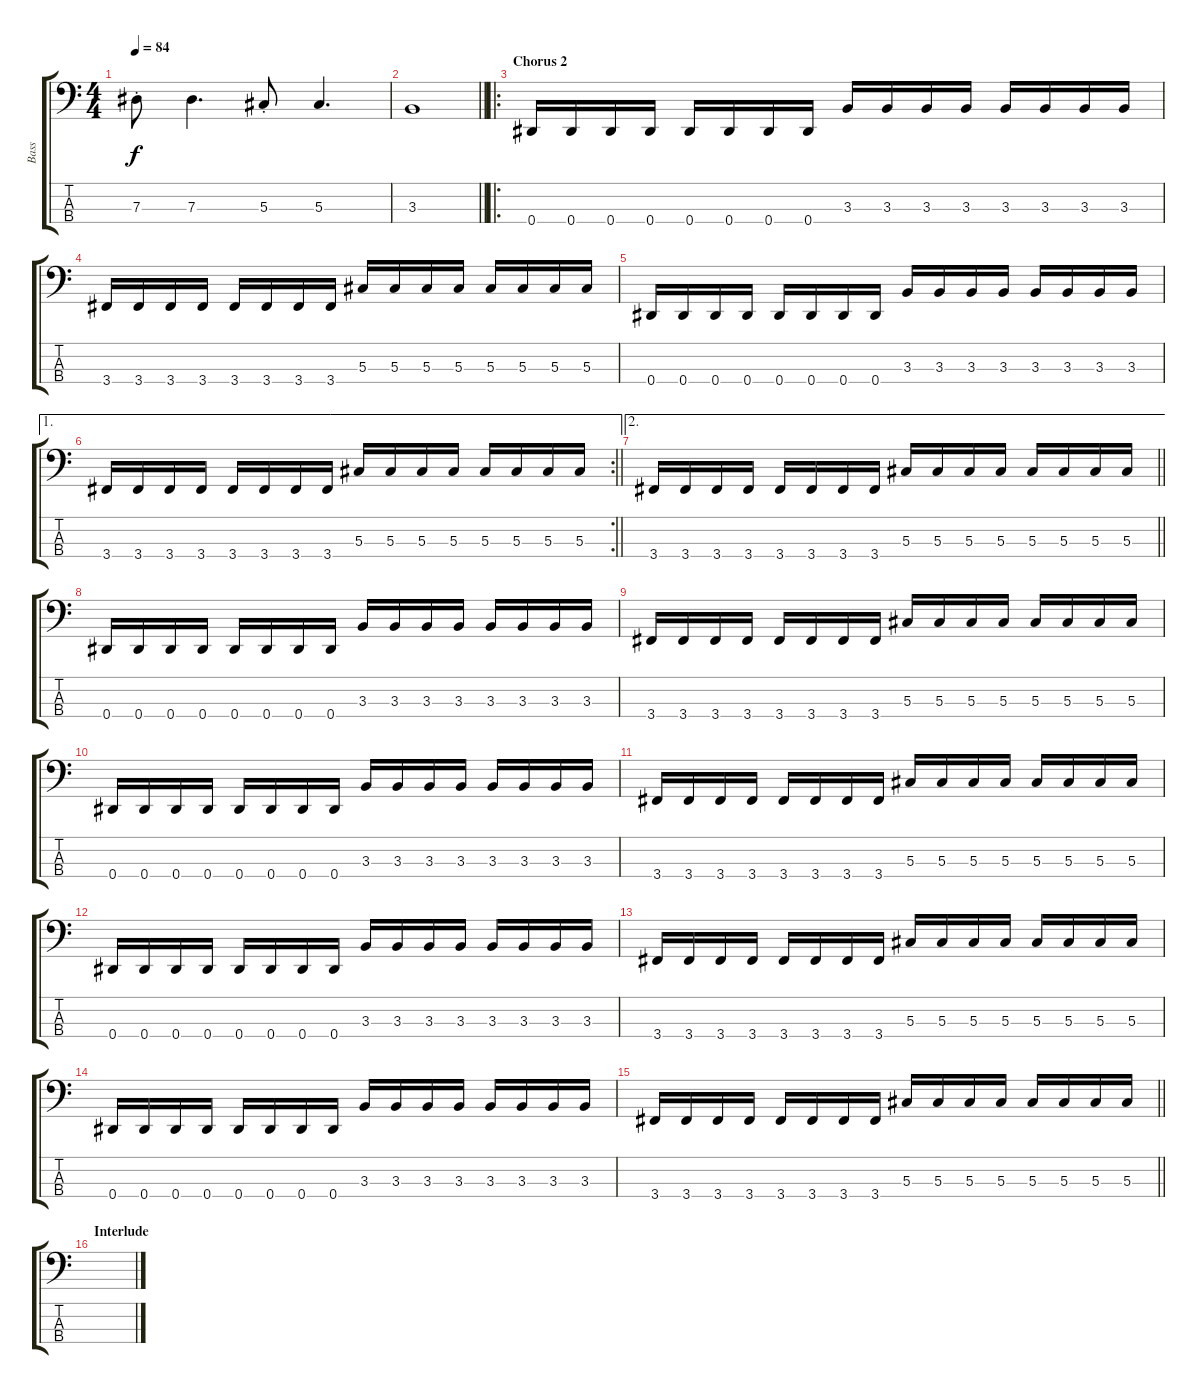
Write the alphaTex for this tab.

\track ("Bass" "Bass") {instrument electricbassfinger}
\staff {score tabs}
\tuning (Gb2 Db2 Ab1 Eb1) {hide}
\ts (4 4)
\tempo 84
\clef f4
\ks c
7.3{st}.8{dy f} 7.3.4{d} 5.3{st}.8 5.3.4{d} |
\barLineRight lightlight
3.3.1 |
\ro
\section ("" "Chorus 2")
0.4.16 0.4.16 0.4.16 0.4.16 0.4.16 0.4.16 0.4.16 0.4.16 3.3.16 3.3.16 3.3.16 3.3.16 3.3.16 3.3.16 3.3.16 3.3.16 |
3.4.16 3.4.16 3.4.16 3.4.16 3.4.16 3.4.16 3.4.16 3.4.16 5.3.16 5.3.16 5.3.16 5.3.16 5.3.16 5.3.16 5.3.16 5.3.16 |
0.4.16 0.4.16 0.4.16 0.4.16 0.4.16 0.4.16 0.4.16 0.4.16 3.3.16 3.3.16 3.3.16 3.3.16 3.3.16 3.3.16 3.3.16 3.3.16 |
\ae 1
\rc 2
\barLineRight lightlight
3.4.16 3.4.16 3.4.16 3.4.16 3.4.16 3.4.16 3.4.16 3.4.16 5.3.16 5.3.16 5.3.16 5.3.16 5.3.16 5.3.16 5.3.16 5.3.16 |
\ae 2
\barLineRight lightlight
3.4.16 3.4.16 3.4.16 3.4.16 3.4.16 3.4.16 3.4.16 3.4.16 5.3.16 5.3.16 5.3.16 5.3.16 5.3.16 5.3.16 5.3.16 5.3.16 |
0.4.16 0.4.16 0.4.16 0.4.16 0.4.16 0.4.16 0.4.16 0.4.16 3.3.16 3.3.16 3.3.16 3.3.16 3.3.16 3.3.16 3.3.16 3.3.16 |
3.4.16 3.4.16 3.4.16 3.4.16 3.4.16 3.4.16 3.4.16 3.4.16 5.3.16 5.3.16 5.3.16 5.3.16 5.3.16 5.3.16 5.3.16 5.3.16 |
0.4.16 0.4.16 0.4.16 0.4.16 0.4.16 0.4.16 0.4.16 0.4.16 3.3.16 3.3.16 3.3.16 3.3.16 3.3.16 3.3.16 3.3.16 3.3.16 |
3.4.16 3.4.16 3.4.16 3.4.16 3.4.16 3.4.16 3.4.16 3.4.16 5.3.16 5.3.16 5.3.16 5.3.16 5.3.16 5.3.16 5.3.16 5.3.16 |
0.4.16 0.4.16 0.4.16 0.4.16 0.4.16 0.4.16 0.4.16 0.4.16 3.3.16 3.3.16 3.3.16 3.3.16 3.3.16 3.3.16 3.3.16 3.3.16 |
3.4.16 3.4.16 3.4.16 3.4.16 3.4.16 3.4.16 3.4.16 3.4.16 5.3.16 5.3.16 5.3.16 5.3.16 5.3.16 5.3.16 5.3.16 5.3.16 |
0.4.16 0.4.16 0.4.16 0.4.16 0.4.16 0.4.16 0.4.16 0.4.16 3.3.16 3.3.16 3.3.16 3.3.16 3.3.16 3.3.16 3.3.16 3.3.16 |
\barLineRight lightlight
3.4.16 3.4.16 3.4.16 3.4.16 3.4.16 3.4.16 3.4.16 3.4.16 5.3.16 5.3.16 5.3.16 5.3.16 5.3.16 5.3.16 5.3.16 5.3.16 |
\section ("" "Interlude")
